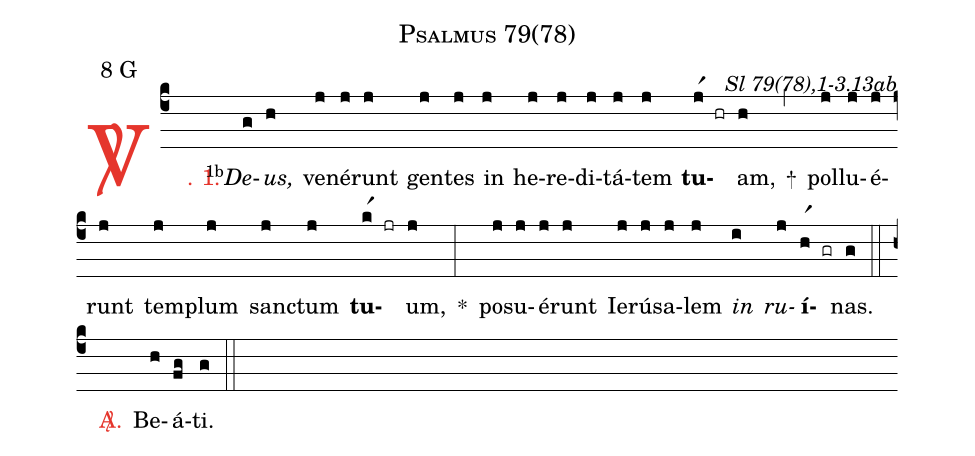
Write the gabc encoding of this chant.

name: Psalmus 79(78);
mode: 8;
mode-differentia: G;
commentary: Sl 79(78),1-3.13ab;
%%
(c4)

<c><sp>V/</sp>. 1.</c>() <v>\VSup{1b}</v><i>De</i>(g)<i>us,</i>(h) ve(j)né(j)runt(j) gen(j)tes(j) in(j) he(j)re(j)di(j)tá(j)tem(j) <b>tu</b>(jr1 hr)am,(h) +(,) pol(j)lu(j)é(j)runt(j) tem(j)plum(j) sanc(j)tum(j) <b>tu</b>(kr1 jr)um,(j) *(:) po(j)su(j)é(j)runt(j) Ie(j)rú(j)sa(j)lem(j) <i>in</i>(i) <i>ru</i>(j)<b>í</b>(hr1 gr)nas.(g)

(::)

<nlba><c><sp>A/</sp>.</c>() Be</nlba>(h)á(fg)ti.(g)

(::)
